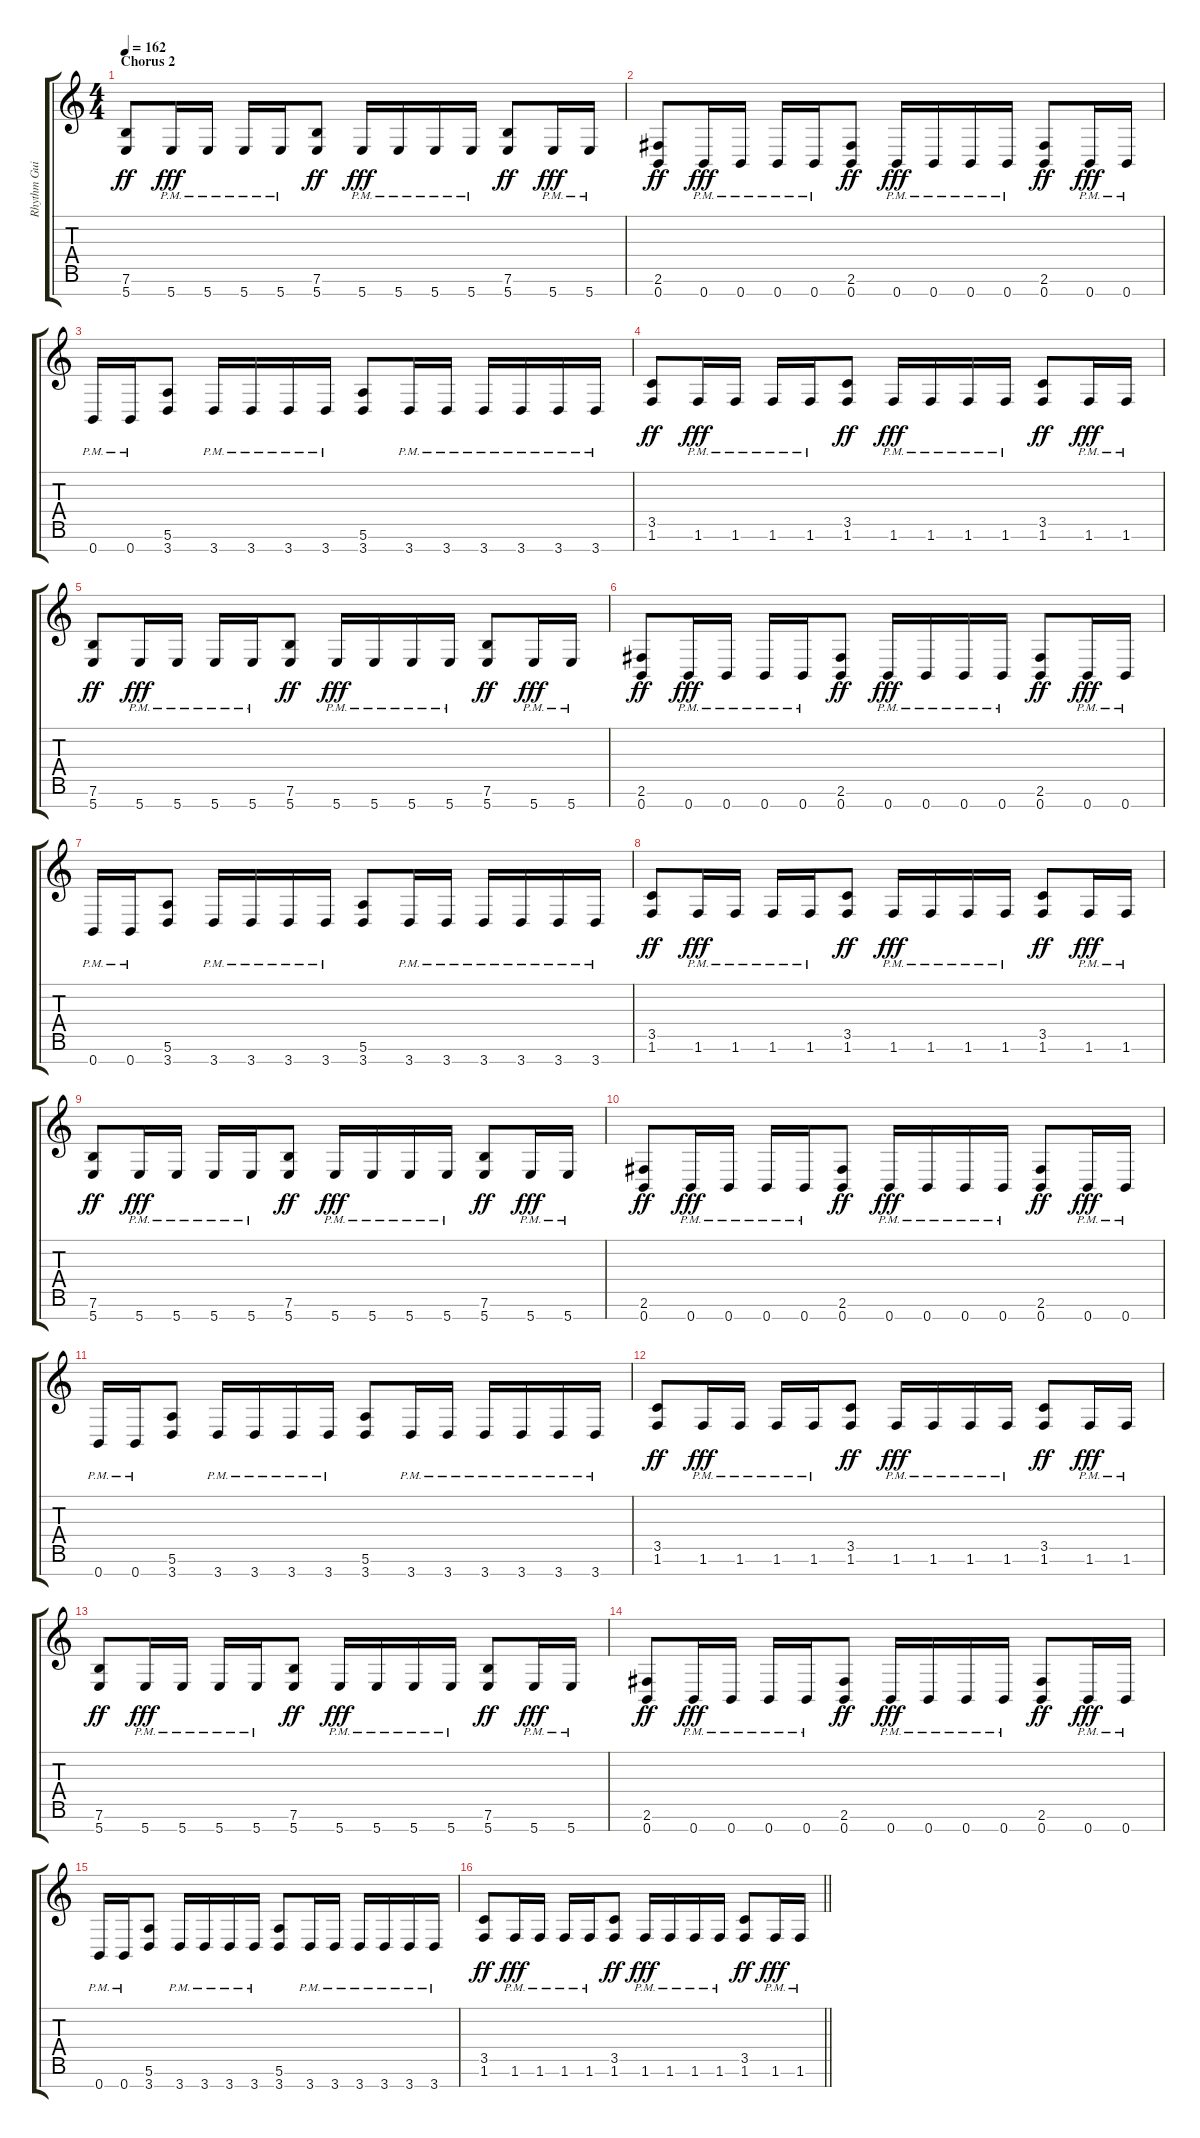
\track ("Rhythm Guitar 1" "Rhythm Gui") {instrument distortionguitar}
\staff {score tabs}
\tuning (E4 B3 G3 D3 A2 E2 B1) {hide}
\ts (4 4)
\section ("" "Chorus 2")
\tempo 162
\clef g2
\ks c
(7.6 5.7).8{dy ff} 5.7{pm}.16{dy fff} 5.7{pm}.16 5.7{pm}.16 5.7{pm}.16 (7.6 5.7).8{dy ff} 5.7{pm}.16{dy fff} 5.7{pm}.16 5.7{pm}.16 5.7{pm}.16 (7.6 5.7).8{dy ff} 5.7{pm}.16{dy fff} 5.7{pm}.16 |
(2.6 0.7).8{dy ff} 0.7{pm}.16{dy fff} 0.7{pm}.16 0.7{pm}.16 0.7{pm}.16 (2.6 0.7).8{dy ff} 0.7{pm}.16{dy fff} 0.7{pm}.16 0.7{pm}.16 0.7{pm}.16 (2.6 0.7).8{dy ff} 0.7{pm}.16{dy fff} 0.7{pm}.16 |
0.7{pm}.16 0.7{pm}.16 (5.6 3.7).8 3.7{pm}.16 3.7{pm}.16 3.7{pm}.16 3.7{pm}.16 (5.6 3.7).8 3.7{pm}.16 3.7{pm}.16 3.7{pm}.16 3.7{pm}.16 3.7{pm}.16 3.7{pm}.16 |
(3.5 1.6).8{dy ff} 1.6{pm}.16{dy fff} 1.6{pm}.16 1.6{pm}.16 1.6{pm}.16 (3.5 1.6).8{dy ff} 1.6{pm}.16{dy fff} 1.6{pm}.16 1.6{pm}.16 1.6{pm}.16 (3.5 1.6).8{dy ff} 1.6{pm}.16{dy fff} 1.6{pm}.16 |
(7.6 5.7).8{dy ff} 5.7{pm}.16{dy fff} 5.7{pm}.16 5.7{pm}.16 5.7{pm}.16 (7.6 5.7).8{dy ff} 5.7{pm}.16{dy fff} 5.7{pm}.16 5.7{pm}.16 5.7{pm}.16 (7.6 5.7).8{dy ff} 5.7{pm}.16{dy fff} 5.7{pm}.16 |
(2.6 0.7).8{dy ff} 0.7{pm}.16{dy fff} 0.7{pm}.16 0.7{pm}.16 0.7{pm}.16 (2.6 0.7).8{dy ff} 0.7{pm}.16{dy fff} 0.7{pm}.16 0.7{pm}.16 0.7{pm}.16 (2.6 0.7).8{dy ff} 0.7{pm}.16{dy fff} 0.7{pm}.16 |
0.7{pm}.16 0.7{pm}.16 (5.6 3.7).8 3.7{pm}.16 3.7{pm}.16 3.7{pm}.16 3.7{pm}.16 (5.6 3.7).8 3.7{pm}.16 3.7{pm}.16 3.7{pm}.16 3.7{pm}.16 3.7{pm}.16 3.7{pm}.16 |
(3.5 1.6).8{dy ff} 1.6{pm}.16{dy fff} 1.6{pm}.16 1.6{pm}.16 1.6{pm}.16 (3.5 1.6).8{dy ff} 1.6{pm}.16{dy fff} 1.6{pm}.16 1.6{pm}.16 1.6{pm}.16 (3.5 1.6).8{dy ff} 1.6{pm}.16{dy fff} 1.6{pm}.16 |
(7.6 5.7).8{dy ff} 5.7{pm}.16{dy fff} 5.7{pm}.16 5.7{pm}.16 5.7{pm}.16 (7.6 5.7).8{dy ff} 5.7{pm}.16{dy fff} 5.7{pm}.16 5.7{pm}.16 5.7{pm}.16 (7.6 5.7).8{dy ff} 5.7{pm}.16{dy fff} 5.7{pm}.16 |
(2.6 0.7).8{dy ff} 0.7{pm}.16{dy fff} 0.7{pm}.16 0.7{pm}.16 0.7{pm}.16 (2.6 0.7).8{dy ff} 0.7{pm}.16{dy fff} 0.7{pm}.16 0.7{pm}.16 0.7{pm}.16 (2.6 0.7).8{dy ff} 0.7{pm}.16{dy fff} 0.7{pm}.16 |
0.7{pm}.16 0.7{pm}.16 (5.6 3.7).8 3.7{pm}.16 3.7{pm}.16 3.7{pm}.16 3.7{pm}.16 (5.6 3.7).8 3.7{pm}.16 3.7{pm}.16 3.7{pm}.16 3.7{pm}.16 3.7{pm}.16 3.7{pm}.16 |
(3.5 1.6).8{dy ff} 1.6{pm}.16{dy fff} 1.6{pm}.16 1.6{pm}.16 1.6{pm}.16 (3.5 1.6).8{dy ff} 1.6{pm}.16{dy fff} 1.6{pm}.16 1.6{pm}.16 1.6{pm}.16 (3.5 1.6).8{dy ff} 1.6{pm}.16{dy fff} 1.6{pm}.16 |
(7.6 5.7).8{dy ff} 5.7{pm}.16{dy fff} 5.7{pm}.16 5.7{pm}.16 5.7{pm}.16 (7.6 5.7).8{dy ff} 5.7{pm}.16{dy fff} 5.7{pm}.16 5.7{pm}.16 5.7{pm}.16 (7.6 5.7).8{dy ff} 5.7{pm}.16{dy fff} 5.7{pm}.16 |
(2.6 0.7).8{dy ff} 0.7{pm}.16{dy fff} 0.7{pm}.16 0.7{pm}.16 0.7{pm}.16 (2.6 0.7).8{dy ff} 0.7{pm}.16{dy fff} 0.7{pm}.16 0.7{pm}.16 0.7{pm}.16 (2.6 0.7).8{dy ff} 0.7{pm}.16{dy fff} 0.7{pm}.16 |
0.7{pm}.16 0.7{pm}.16 (5.6 3.7).8 3.7{pm}.16 3.7{pm}.16 3.7{pm}.16 3.7{pm}.16 (5.6 3.7).8 3.7{pm}.16 3.7{pm}.16 3.7{pm}.16 3.7{pm}.16 3.7{pm}.16 3.7{pm}.16 |
\barLineRight lightlight
(3.5 1.6).8{dy ff} 1.6{pm}.16{dy fff} 1.6{pm}.16 1.6{pm}.16 1.6{pm}.16 (3.5 1.6).8{dy ff} 1.6{pm}.16{dy fff} 1.6{pm}.16 1.6{pm}.16 1.6{pm}.16 (3.5 1.6).8{dy ff} 1.6{pm}.16{dy fff} 1.6{pm}.16
